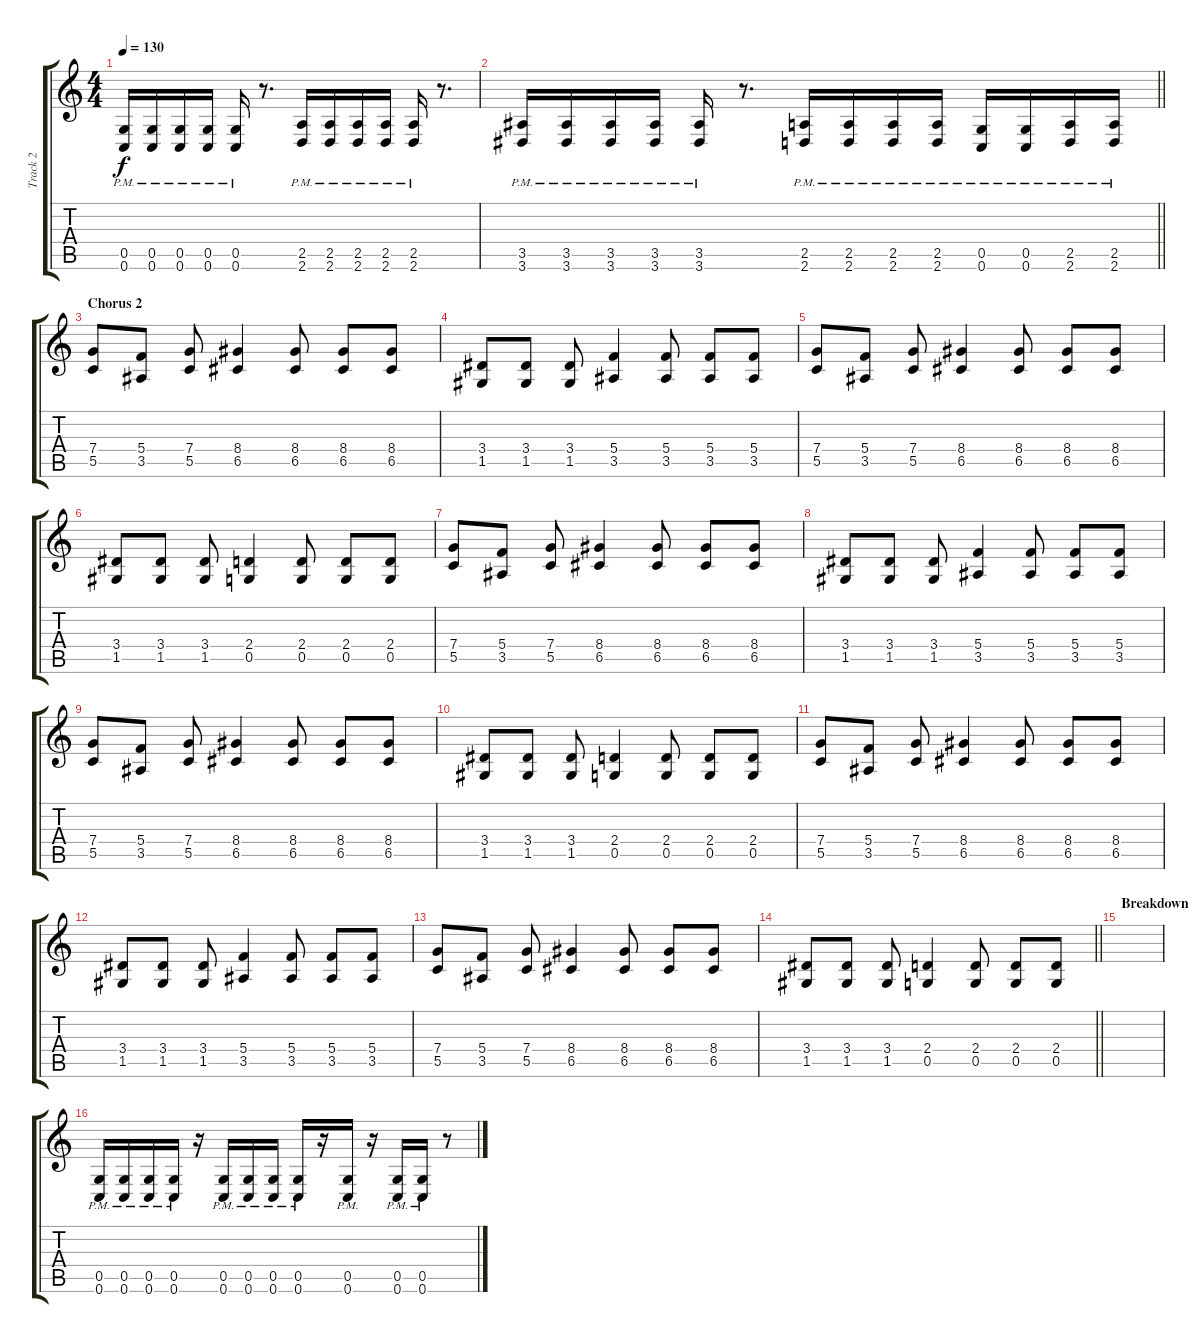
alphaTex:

\track ("Track 2" "Track 2") {instrument distortionguitar}
\staff {score tabs}
\tuning (D4 A3 F3 C3 G2 C2) {hide}
\ts (4 4)
\tempo 130
\clef g2
\ks c
(0.5{pm} 0.6{pm}).16{dy f} (0.5{pm} 0.6{pm}).16 (0.5{pm} 0.6{pm}).16 (0.5{pm} 0.6{pm}).16 (0.5{pm} 0.6{pm}).16 r.8{d} (2.5{pm} 2.6{pm}).16 (2.5{pm} 2.6{pm}).16 (2.5{pm} 2.6{pm}).16 (2.5{pm} 2.6{pm}).16 (2.5{pm} 2.6{pm}).16 r.8{d} |
\barLineRight lightlight
(3.5{pm} 3.6{pm}).16 (3.5{pm} 3.6{pm}).16 (3.5{pm} 3.6{pm}).16 (3.5{pm} 3.6{pm}).16 (3.5{pm} 3.6{pm}).16 r.8{d} (2.5{pm} 2.6{pm}).16 (2.5{pm} 2.6{pm}).16 (2.5{pm} 2.6{pm}).16 (2.5{pm} 2.6{pm}).16 (0.5{pm} 0.6{pm}).16 (0.5{pm} 0.6{pm}).16 (2.5{pm} 2.6{pm}).16 (2.5{pm} 2.6{pm}).16 |
\section ("" "Chorus 2")
(7.4 5.5).8 (5.4 3.5).8 (7.4 5.5).8 (8.4 6.5).4 (8.4 6.5).8 (8.4 6.5).8 (8.4 6.5).8 |
(3.4 1.5).8 (3.4 1.5).8 (3.4 1.5).8 (5.4 3.5).4 (5.4 3.5).8 (5.4 3.5).8 (5.4 3.5).8 |
(7.4 5.5).8 (5.4 3.5).8 (7.4 5.5).8 (8.4 6.5).4 (8.4 6.5).8 (8.4 6.5).8 (8.4 6.5).8 |
(3.4 1.5).8 (3.4 1.5).8 (3.4 1.5).8 (2.4 0.5).4 (2.4 0.5).8 (2.4 0.5).8 (2.4 0.5).8 |
(7.4 5.5).8 (5.4 3.5).8 (7.4 5.5).8 (8.4 6.5).4 (8.4 6.5).8 (8.4 6.5).8 (8.4 6.5).8 |
(3.4 1.5).8 (3.4 1.5).8 (3.4 1.5).8 (5.4 3.5).4 (5.4 3.5).8 (5.4 3.5).8 (5.4 3.5).8 |
(7.4 5.5).8 (5.4 3.5).8 (7.4 5.5).8 (8.4 6.5).4 (8.4 6.5).8 (8.4 6.5).8 (8.4 6.5).8 |
(3.4 1.5).8 (3.4 1.5).8 (3.4 1.5).8 (2.4 0.5).4 (2.4 0.5).8 (2.4 0.5).8 (2.4 0.5).8 |
(7.4 5.5).8 (5.4 3.5).8 (7.4 5.5).8 (8.4 6.5).4 (8.4 6.5).8 (8.4 6.5).8 (8.4 6.5).8 |
(3.4 1.5).8 (3.4 1.5).8 (3.4 1.5).8 (5.4 3.5).4 (5.4 3.5).8 (5.4 3.5).8 (5.4 3.5).8 |
(7.4 5.5).8 (5.4 3.5).8 (7.4 5.5).8 (8.4 6.5).4 (8.4 6.5).8 (8.4 6.5).8 (8.4 6.5).8 |
\barLineRight lightlight
(3.4 1.5).8 (3.4 1.5).8 (3.4 1.5).8 (2.4 0.5).4 (2.4 0.5).8 (2.4 0.5).8 (2.4 0.5).8 |
\section ("" "Breakdown")
|
(0.5{pm} 0.6{pm}).16 (0.5{pm} 0.6{pm}).16 (0.5{pm} 0.6{pm}).16 (0.5{pm} 0.6{pm}).16 r.16 (0.5{pm} 0.6{pm}).16 (0.5{pm} 0.6{pm}).16 (0.5{pm} 0.6{pm}).16 (0.5{pm} 0.6{pm}).16 r.16 (0.5{pm} 0.6{pm}).16 r.16 (0.5{pm} 0.6{pm}).16 (0.5{pm} 0.6{pm}).16 r.8
